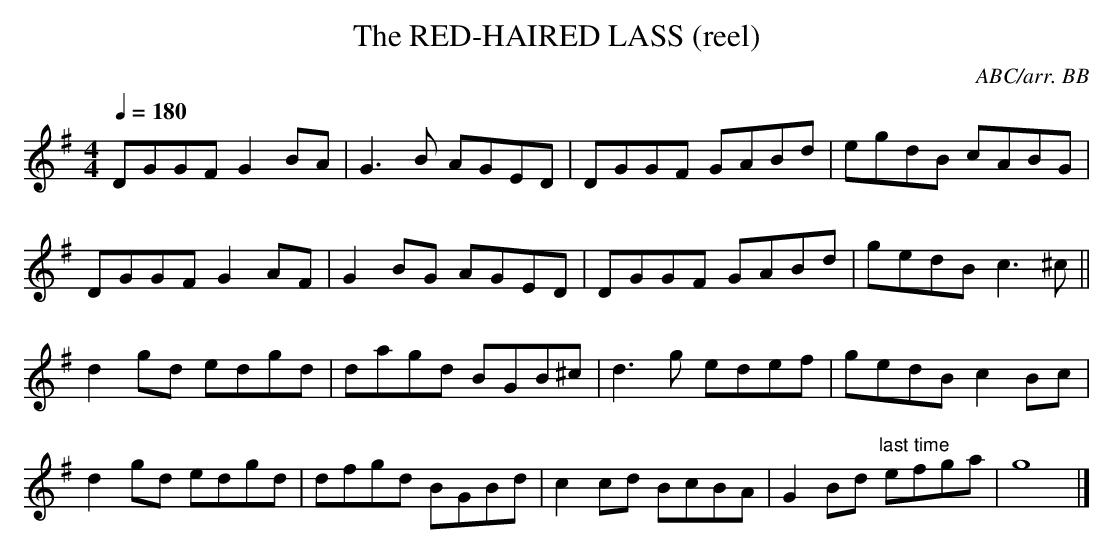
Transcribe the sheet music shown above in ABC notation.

X:1
T:RED-HAIRED LASS (reel), The
C:ABC/arr. BB
Q:1/4=180
M:4/4
L:1/8
K:G
DGGF G2BA|G3B AGED|DGGF GABd|egdB cABG|
DGGF G2AF|G2BG AGED|DGGF GABd|gedB c3^c||
d2gd edgd|dagd BGB^c|d3g edef|gedB c2Bc|
d2gd edgd|dfgd BGBd|c2cd BcBA|\
G2Bd "last time"efga|g8|]
